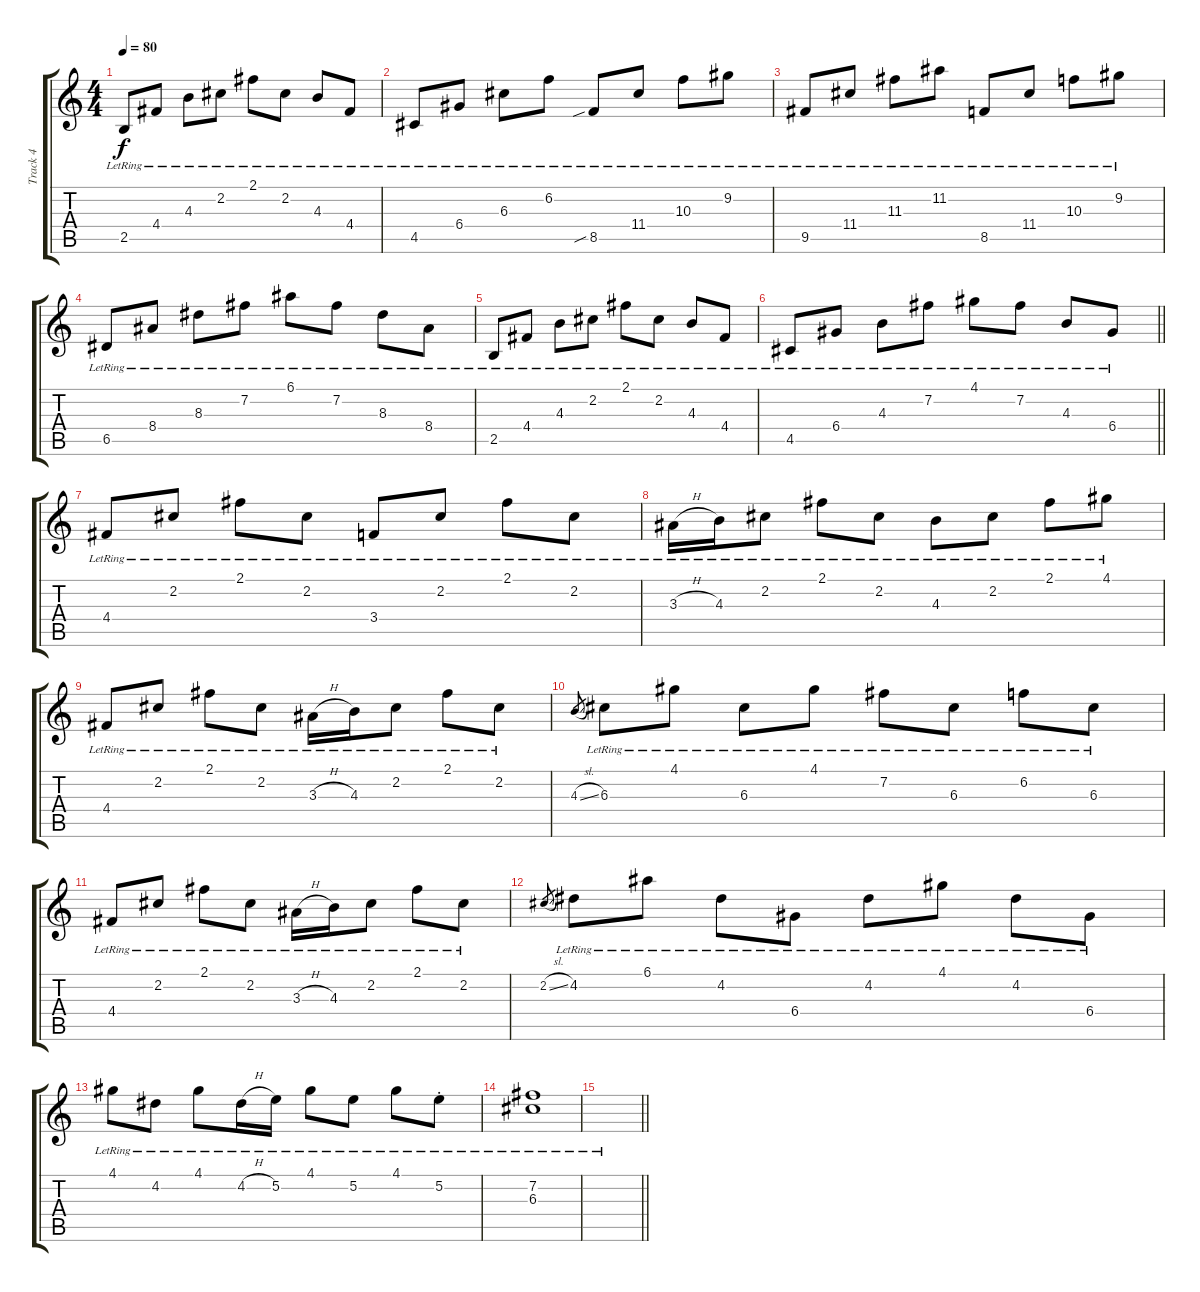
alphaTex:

\track ("Track 4" "Track 4") {instrument electricguitarclean}
\staff {score tabs}
\tuning (E4 B3 G3 D3 A2 E2) {hide}
\ts (4 4)
\tempo 80
\clef g2
\ks c
2.5{lr}.8{dy f} 4.4{lr}.8 4.3{lr}.8 2.2{lr}.8 2.1{lr}.8 2.2{lr}.8 4.3{lr}.8 4.4{lr}.8 |
4.5{lr}.8 6.4{lr}.8 6.3{lr}.8 6.2{lr}.8 8.5{sib lr}.8 11.4{lr}.8 10.3{lr}.8 9.2{lr}.8 |
9.5{lr}.8 11.4{lr}.8 11.3{lr}.8 11.2{lr}.8 8.5{lr}.8 11.4{lr}.8 10.3{lr}.8 9.2{lr}.8 |
6.5{lr}.8 8.4{lr}.8 8.3{lr}.8 7.2{lr}.8 6.1{lr}.8 7.2{lr}.8 8.3{lr}.8 8.4{lr}.8 |
2.5{lr}.8 4.4{lr}.8 4.3{lr}.8 2.2{lr}.8 2.1{lr}.8 2.2{lr}.8 4.3{lr}.8 4.4{lr}.8{txt ""} |
\barLineRight lightlight
4.5{lr}.8 6.4{lr}.8 4.3{lr}.8 7.2{lr}.8 4.1{lr}.8 7.2{lr}.8 4.3{lr}.8 6.4{lr}.8 |
4.4{lr}.8 2.2{lr}.8 2.1{lr}.8 2.2{lr}.8 3.4{lr}.8 2.2{lr}.8 2.1{lr}.8 2.2{lr}.8 |
3.3{h lr}.16 4.3{lr}.16 2.2{lr}.8 2.1{lr}.8 2.2{lr}.8 4.3{lr}.8 2.2{lr}.8 2.1{lr}.8 4.1{lr}.8 |
4.4{lr}.8 2.2{lr}.8 2.1{lr}.8 2.2{lr}.8 3.3{h lr}.16 4.3{lr}.16 2.2{lr}.8 2.1{lr}.8 2.2{lr}.8 |
4.3{sl}.8{gr} 6.3{lr}.8 4.1{lr}.8 6.3{lr}.8 4.1{lr}.8 7.2{lr}.8 6.3{lr}.8 6.2{lr}.8 6.3{lr}.8 |
4.4{lr}.8 2.2{lr}.8 2.1{lr}.8 2.2{lr}.8 3.3{h lr}.16 4.3{lr}.16 2.2{lr}.8 2.1{lr}.8 2.2{lr}.8 |
2.2{sl}.8{gr} 4.2{lr}.8 6.1{lr}.8 4.2{lr}.8 6.4{lr}.8 4.2{lr}.8 4.1{lr}.8 4.2{lr}.8 6.4{lr}.8 |
4.1{lr}.8 4.2{lr}.8 4.1{lr}.8 4.2{h lr}.16 5.2{lr}.16 4.1{lr}.8 5.2{lr}.8 4.1{lr}.8 5.2{st lr}.8 |
(7.2{lr} 6.3{lr}).1 |
\barLineRight lightlight
